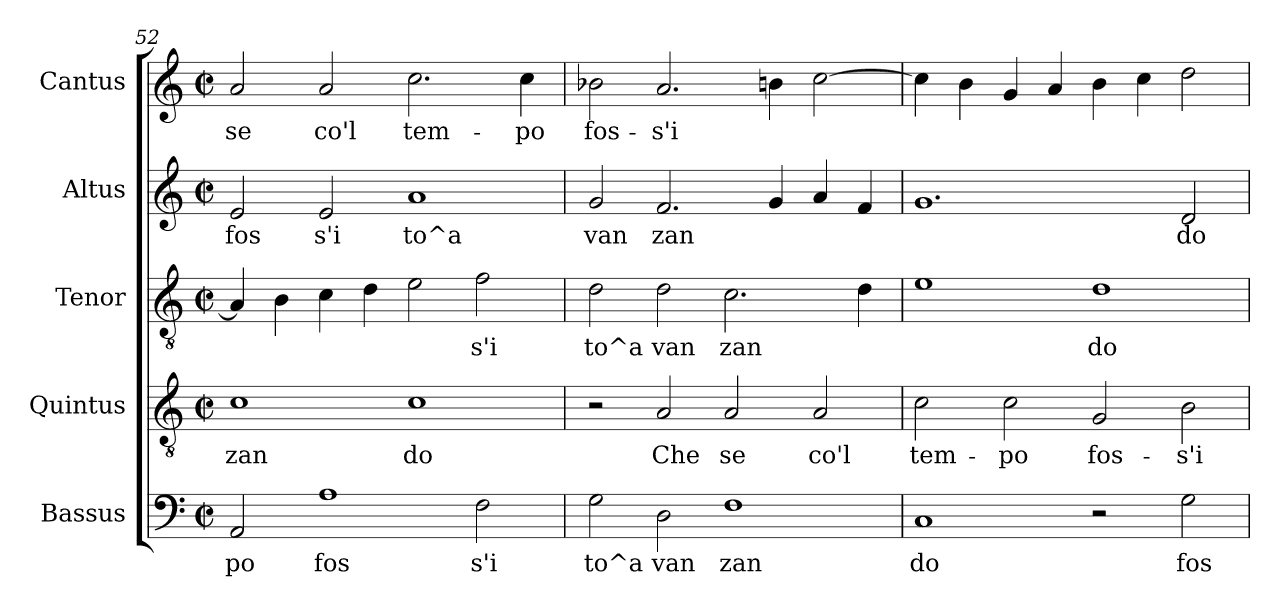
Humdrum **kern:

**kern	**text	**kern	**text	**kern	**text	**kern	**text	**kern	**text
*part5	*part5	*part4	*part4	*part3	*part3	*part2	*part2	*part1	*part1
*staff5	*staff5	*staff4	*staff4	*staff3	*staff3	*staff2	*staff2	*staff1	*staff1
*I"Bassus	*	*I"Quintus	*	*I"Tenor	*	*I"Altus	*	*I"Cantus	*
*clefF4	*	*clefGv2	*	*clefGv2	*	*clefG2	*	*clefG2	*
*k[]	*	*k[]	*	*k[]	*	*k[]	*	*k[]	*
*C:	*	*C:	*	*C:	*	*C:	*	*C:	*
*M2/2	*	*M2/2	*	*M2/2	*	*M2/2	*	*M2/2	*
*met(c|)	*	*met(c|)	*	*met(c|)	*	*met(c|)	*	*met(c|)	*
=52	=52	=52	=52	=52	=52	=52	=52	=52	=52
!	!LO:LY:b:cj	!	!LO:LY:b:cj	!	!LO:LY:b:cj	!	!LO:LY:b:cj	!	!LO:LY:b:cj
2AA/	po	1c	zan	4A/]	.	2e/	fos	2a/	se
!	!	!	!	!	!LO:LY:b:cj	!	!	!	!
.	.	.	.	4B\	.	.	.	.	.
!	!LO:LY:b:cj	!	!	!	!LO:LY:b:cj	!	!LO:LY:b:cj	!	!LO:LY:b:cj
1A	fos	.	.	4c\	.	2e/	s'i	2a/	co'l
!	!	!	!	!	!LO:LY:b:cj	!	!	!	!
.	.	.	.	4d\	.	.	.	.	.
!	!	!	!LO:LY:b:cj	!	!LO:LY:b:cj	!	!LO:LY:b:cj	!	!LO:LY:b:cj
.	.	1c	do	2e\	.	1a	to^a	2.cc\	tem-
!	!LO:LY:b:cj	!	!	!	!LO:LY:b:cj	!	!	!	!
2F\	s'i	.	.	2f\	s'i	.	.	.	.
!	!	!	!	!	!	!	!	!	!LO:LY:b:cj
.	.	.	.	.	.	.	.	4cc\	-po
=53	=53	=53	=53	=53	=53	=53	=53	=53	=53
!	!LO:LY:b:cj	!	!	!	!LO:LY:b:cj	!	!LO:LY:b:cj	!	!LO:LY:b:cj
2G\	to^a	2r	.	2d\	to^a	2g/	van	2b-X\	fos-
!	!LO:LY:b:cj	!	!LO:LY:b:cj	!	!LO:LY:b:cj	!	!LO:LY:b:cj	!	!LO:LY:b:cj
2D\	van	2A/	Che	2d\	van	2.f/	zan	2.a/	-s'i-
!	!LO:LY:b:cj	!	!LO:LY:b:cj	!	!LO:LY:b:cj	!	!	!	!
1F	zan	2A/	se	2.c\	zan	.	.	.	.
!	!	!	!	!	!	!	!LO:LY:b:cj	!	!LO:LY:b:cj
.	.	.	.	.	.	4g/	.	4bn\	--
!	!	!	!LO:LY:b:cj	!	!	!	!LO:LY:b:cj	!	!LO:LY:b:cj
.	.	2A/	co'l	.	.	4a/	.	[<2cc\	--
!	!	!	!	!	!LO:LY:b:cj	!	!LO:LY:b:cj	!	!
.	.	.	.	4d\	.	4f/	.	.	.
!!LO:LB:g=z
=54	=54	=54	=54	=54	=54	=54	=54	=54	=54
!	!LO:LY:b:cj	!	!LO:LY:b:cj	!	!LO:LY:b:cj	!	!LO:LY:b:cj	!	!LO:LY:b:cj
1C	do	2c\	tem-	1e	.	1.g	.	4cc\]	--
!	!	!	!	!	!	!	!	!	!LO:LY:b:cj
.	.	.	.	.	.	.	.	4b\	--
!	!	!	!LO:LY:b:cj	!	!	!	!	!	!LO:LY:b:cj
.	.	2c\	-po	.	.	.	.	4g/	--
!	!	!	!	!	!	!	!	!	!LO:LY:b:cj
.	.	.	.	.	.	.	.	4a/	--
!	!	!	!LO:LY:b:cj	!	!LO:LY:b:cj	!	!	!	!LO:LY:b:cj
2r	.	2G/	fos-	1d	do	.	.	4b\	--
!	!	!	!	!	!	!	!	!	!LO:LY:b:cj
.	.	.	.	.	.	.	.	4cc\	--
!	!LO:LY:b:cj	!	!LO:LY:b:cj	!	!	!	!LO:LY:b:cj	!	!LO:LY:b:cj
2G\	fos	2B\	-s'i-	.	.	2d/	do	2dd\	--
=	=	=	=	=	=	=	=	=	=
*-	*-	*-	*-	*-	*-	*-	*-	*-	*-
